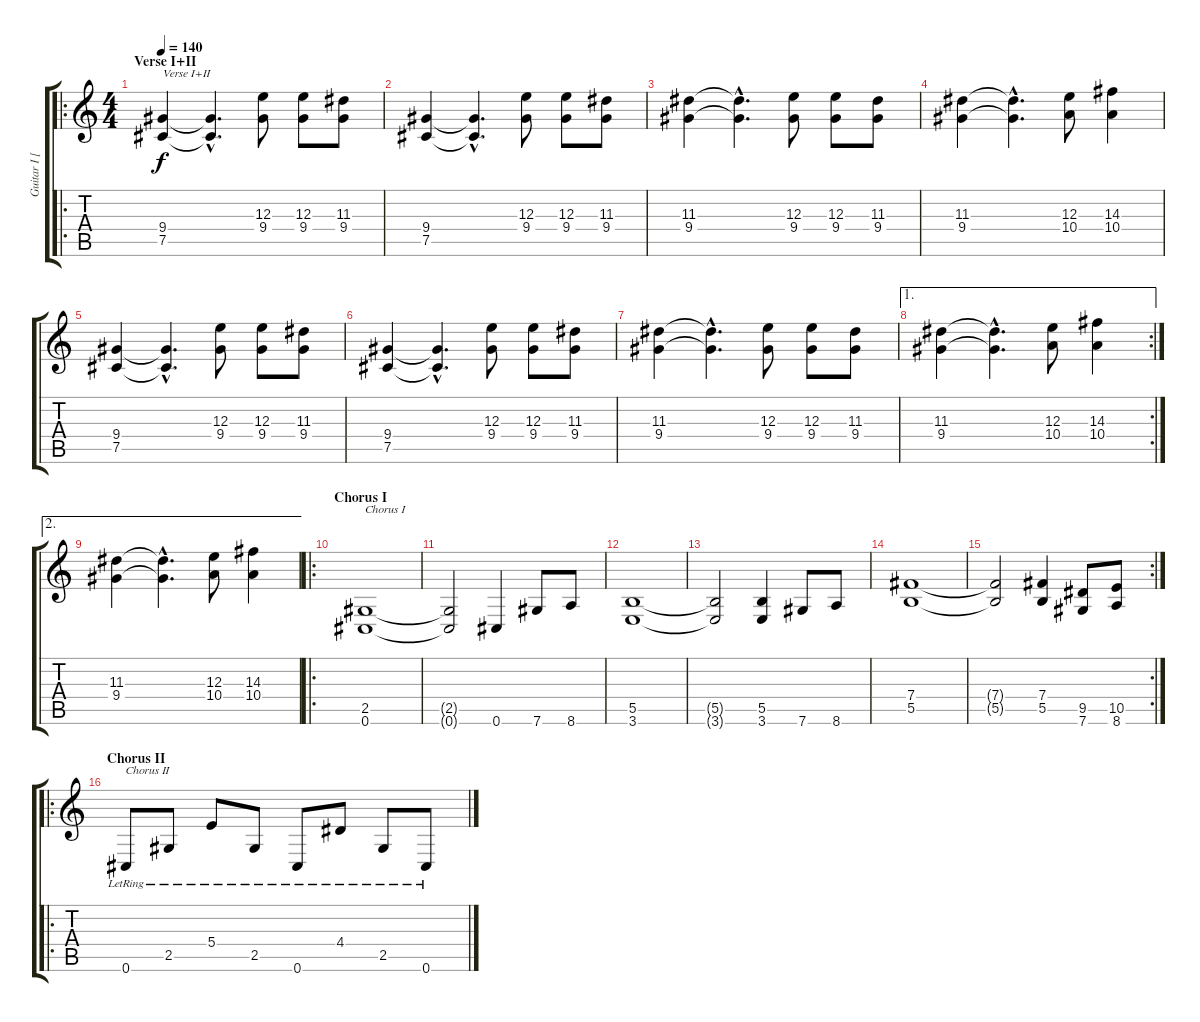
\track ("Guitar I [Sundin]" "Guitar I [") {instrument distortionguitar}
\staff {score tabs}
\tuning (Db4 Ab3 E3 B2 Gb2 Db2) {hide}
\ro
\ts (4 4)
\section ("" "Verse I+II")
\tempo 140
\clef g2
\ks c
(9.4 7.5).4{txt "Verse I+II" dy f instrument distortionguitar} (9.4{hac t} 7.5{hac t}).4{d} (12.3 9.4).8 (12.3 9.4).8 (11.3 9.4).8 |
(9.4 7.5).4 (9.4{hac t} 7.5{hac t}).4{d} (12.3 9.4).8 (12.3 9.4).8 (11.3 9.4).8 |
(11.3 9.4).4 (11.3{hac t} 9.4{hac t}).4{d} (12.3 9.4).8 (12.3 9.4).8 (11.3 9.4).8 |
(11.3 9.4).4 (11.3{hac t} 9.4{hac t}).4{d} (12.3 10.4).8 (14.3 10.4).4 |
(9.4 7.5).4 (9.4{hac t} 7.5{hac t}).4{d} (12.3 9.4).8 (12.3 9.4).8 (11.3 9.4).8 |
(9.4 7.5).4 (9.4{hac t} 7.5{hac t}).4{d} (12.3 9.4).8 (12.3 9.4).8 (11.3 9.4).8 |
(11.3 9.4).4 (11.3{hac t} 9.4{hac t}).4{d} (12.3 9.4).8 (12.3 9.4).8 (11.3 9.4).8 |
\ae 1
\rc 2
(11.3 9.4).4 (11.3{hac t} 9.4{hac t}).4{d} (12.3 10.4).8 (14.3 10.4).4 |
\ae 2
(11.3 9.4).4 (11.3{hac t} 9.4{hac t}).4{d} (12.3 10.4).8 (14.3 10.4).4 |
\ro
\section ("" "Chorus I")
(2.5 0.6).1{txt "Chorus I"} |
(2.5{t} 0.6{t}).2 0.6.4 7.6.8 8.6.8 |
(5.5 3.6).1 |
(5.5{t} 3.6{t}).2 (5.5 3.6).4 7.6.8 8.6.8 |
(7.4 5.5).1 |
\rc 2
(7.4{t} 5.5{t}).2 (7.4 5.5).4 (9.5 7.6).8 (10.5 8.6).8 |
\ro
\section ("" "Chorus II")
0.6{lr}.8{txt "Chorus II" instrument electricguitarjazz} 2.5{lr}.8 5.4{lr}.8 2.5{lr}.8 0.6{lr}.8 4.4{lr}.8 2.5{lr}.8 0.6{lr}.8
